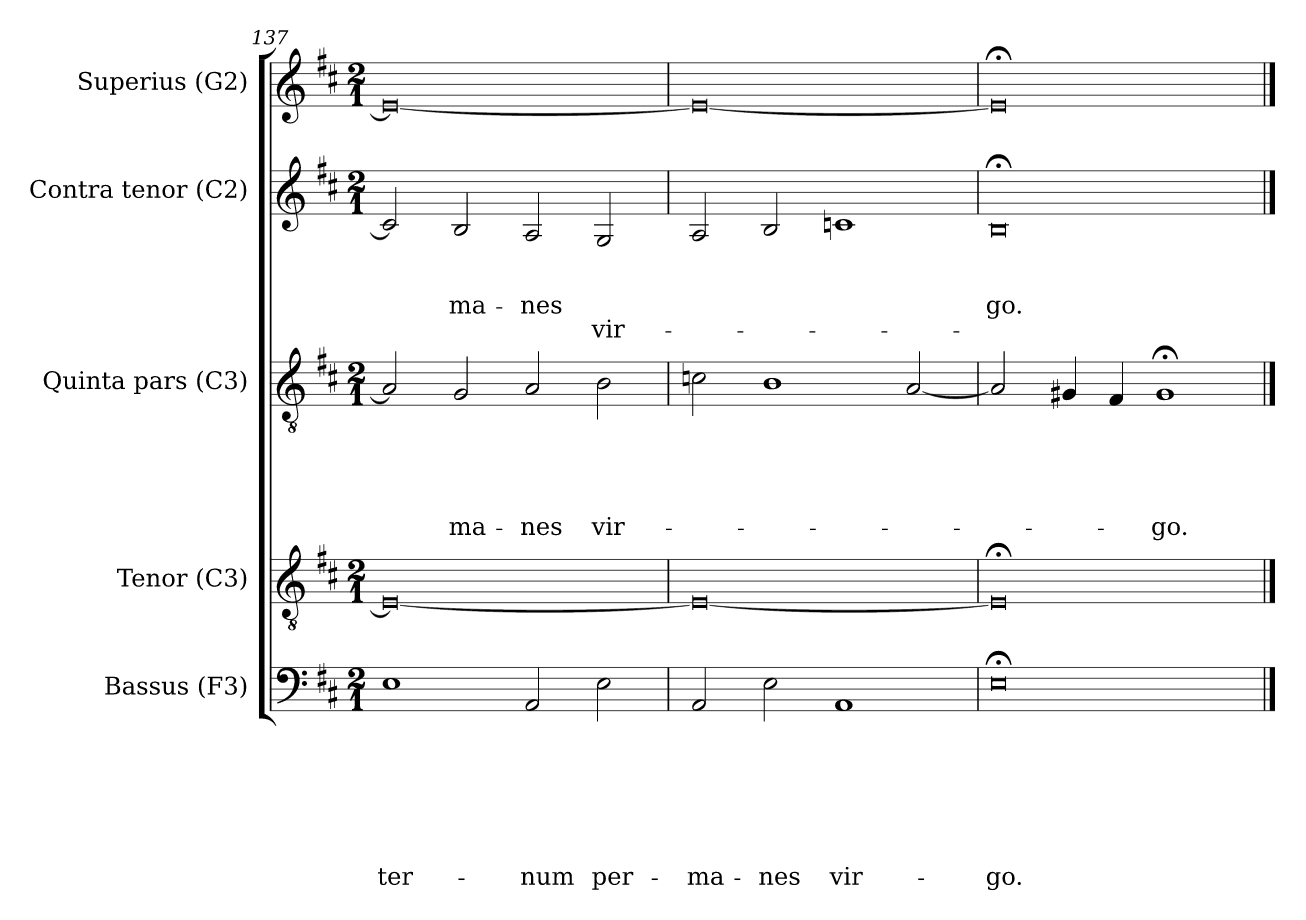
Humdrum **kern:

**kern	**text	**text	**text	**text	**text	**text	**text	**kern	**text	**kern	**text	**text	**text	**text	**text	**kern	**text	**text	**text	**text	**kern
*part5	*part5	*part5	*part5	*part5	*part5	*part5	*part5	*part4	*part4	*part3	*part3	*part3	*part3	*part3	*part3	*part2	*part2	*part2	*part2	*part2	*part1
*staff5	*staff5	*staff5	*staff5	*staff5	*staff5	*staff5	*staff5	*staff4	*staff4	*staff3	*staff3	*staff3	*staff3	*staff3	*staff3	*staff2	*staff2	*staff2	*staff2	*staff2	*staff1
*I"Bassus (F3)	*	*	*	*	*	*	*	*I"Tenor (C3)	*	*I"Quinta pars (C3)	*	*	*	*	*	*I"Contra tenor (C2)	*	*	*	*	*I"Superius (G2)
*I'B.	*	*	*	*	*	*	*	*I'T.	*	*I'QP.	*	*	*	*	*	*I'Ct.	*	*	*	*	*I'S.
*clefF4	*	*	*	*	*	*	*	*clefGv2	*	*clefGv2	*	*	*	*	*	*clefG2	*	*	*	*	*clefG2
*k[f#c#]	*	*	*	*	*	*	*	*k[f#c#]	*	*k[f#c#]	*	*	*	*	*	*k[f#c#]	*	*	*	*	*k[f#c#]
*D:	*	*	*	*	*	*	*	*D:	*	*D:	*	*	*	*	*	*D:	*	*	*	*	*D:
*M2/1	*	*	*	*	*	*	*	*M2/1	*	*M2/1	*	*	*	*	*	*M2/1	*	*	*	*	*M2/1
=137	=137	=137	=137	=137	=137	=137	=137	=137	=137	=137	=137	=137	=137	=137	=137	=137	=137	=137	=137	=137	=137
!	!	!	!	!	!	!	!LO:LY:b	!	!	!	!	!	!	!	!	!	!	!	!	!	!
1E	.	.	.	.	.	.	-ter-	0E_	.	2A/]	.	.	.	.	.	2c/]	.	.	.	.	0e_
!	!	!	!	!	!	!	!	!	!	!	!	!	!	!	!LO:LY:b	!	!	!	!LO:LY:b	!	!
.	.	.	.	.	.	.	.	.	.	2G/	.	.	.	.	-ma-	2B/	.	.	-ma-	.	.
!	!	!	!	!	!	!	!LO:LY:b	!	!	!	!	!	!	!	!LO:LY:b	!	!	!	!LO:LY:b	!	!
2AA/	.	.	.	.	.	.	-num	.	.	2A/	.	.	.	.	-nes	2A/	.	.	-nes	.	.
!	!	!	!	!	!	!	!LO:LY:b	!	!	!	!	!	!	!	!LO:LY:b	!	!	!	!	!LO:LY:b	!
2E\	.	.	.	.	.	.	per-	.	.	2B\	.	.	.	.	vir-	2G/	.	.	.	vir-	.
=138	=138	=138	=138	=138	=138	=138	=138	=138	=138	=138	=138	=138	=138	=138	=138	=138	=138	=138	=138	=138	=138
!	!	!	!	!	!	!	!LO:LY:b	!	!	!	!	!	!	!	!	!	!	!	!	!	!
2AA/	.	.	.	.	.	.	-ma-	0E_	.	2c\	.	.	.	.	.	2A/	.	.	.	.	0e_
!	!	!	!	!	!	!	!LO:LY:b	!	!	!	!	!	!	!	!	!	!	!	!	!	!
2E\	.	.	.	.	.	.	-nes	.	.	1B	.	.	.	.	.	2B/	.	.	.	.	.
!	!	!	!	!	!	!	!LO:LY:b	!	!	!	!	!	!	!	!	!	!	!	!	!	!
1AA	.	.	.	.	.	.	vir-	.	.	.	.	.	.	.	.	1cn	.	.	.	.	.
.	.	.	.	.	.	.	.	.	.	[<2A/	.	.	.	.	.	.	.	.	.	.	.
=139	=139	=139	=139	=139	=139	=139	=139	=139	=139	=139	=139	=139	=139	=139	=139	=139	=139	=139	=139	=139	=139
!	!	!	!	!	!	!	!LO:LY:b	!	!	!	!	!	!	!	!	!	!	!	!LO:LY:b	!	!
0E;<	.	.	.	.	.	.	-go.	0E;]	.	2A/]	.	.	.	.	.	0B;	.	.	go.	.	0e;]
.	.	.	.	.	.	.	.	.	.	4G#/	.	.	.	.	.	.	.	.	.	.	.
.	.	.	.	.	.	.	.	.	.	4F#/	.	.	.	.	.	.	.	.	.	.	.
!	!	!	!	!	!	!	!	!	!	!	!	!	!	!	!LO:LY:b	!	!	!	!	!	!
.	.	.	.	.	.	.	.	.	.	1G#;	.	.	.	.	-go.	.	.	.	.	.	.
==	==	==	==	==	==	==	==	==	==	==	==	==	==	==	==	==	==	==	==	==	==
*-	*-	*-	*-	*-	*-	*-	*-	*-	*-	*-	*-	*-	*-	*-	*-	*-	*-	*-	*-	*-	*-
